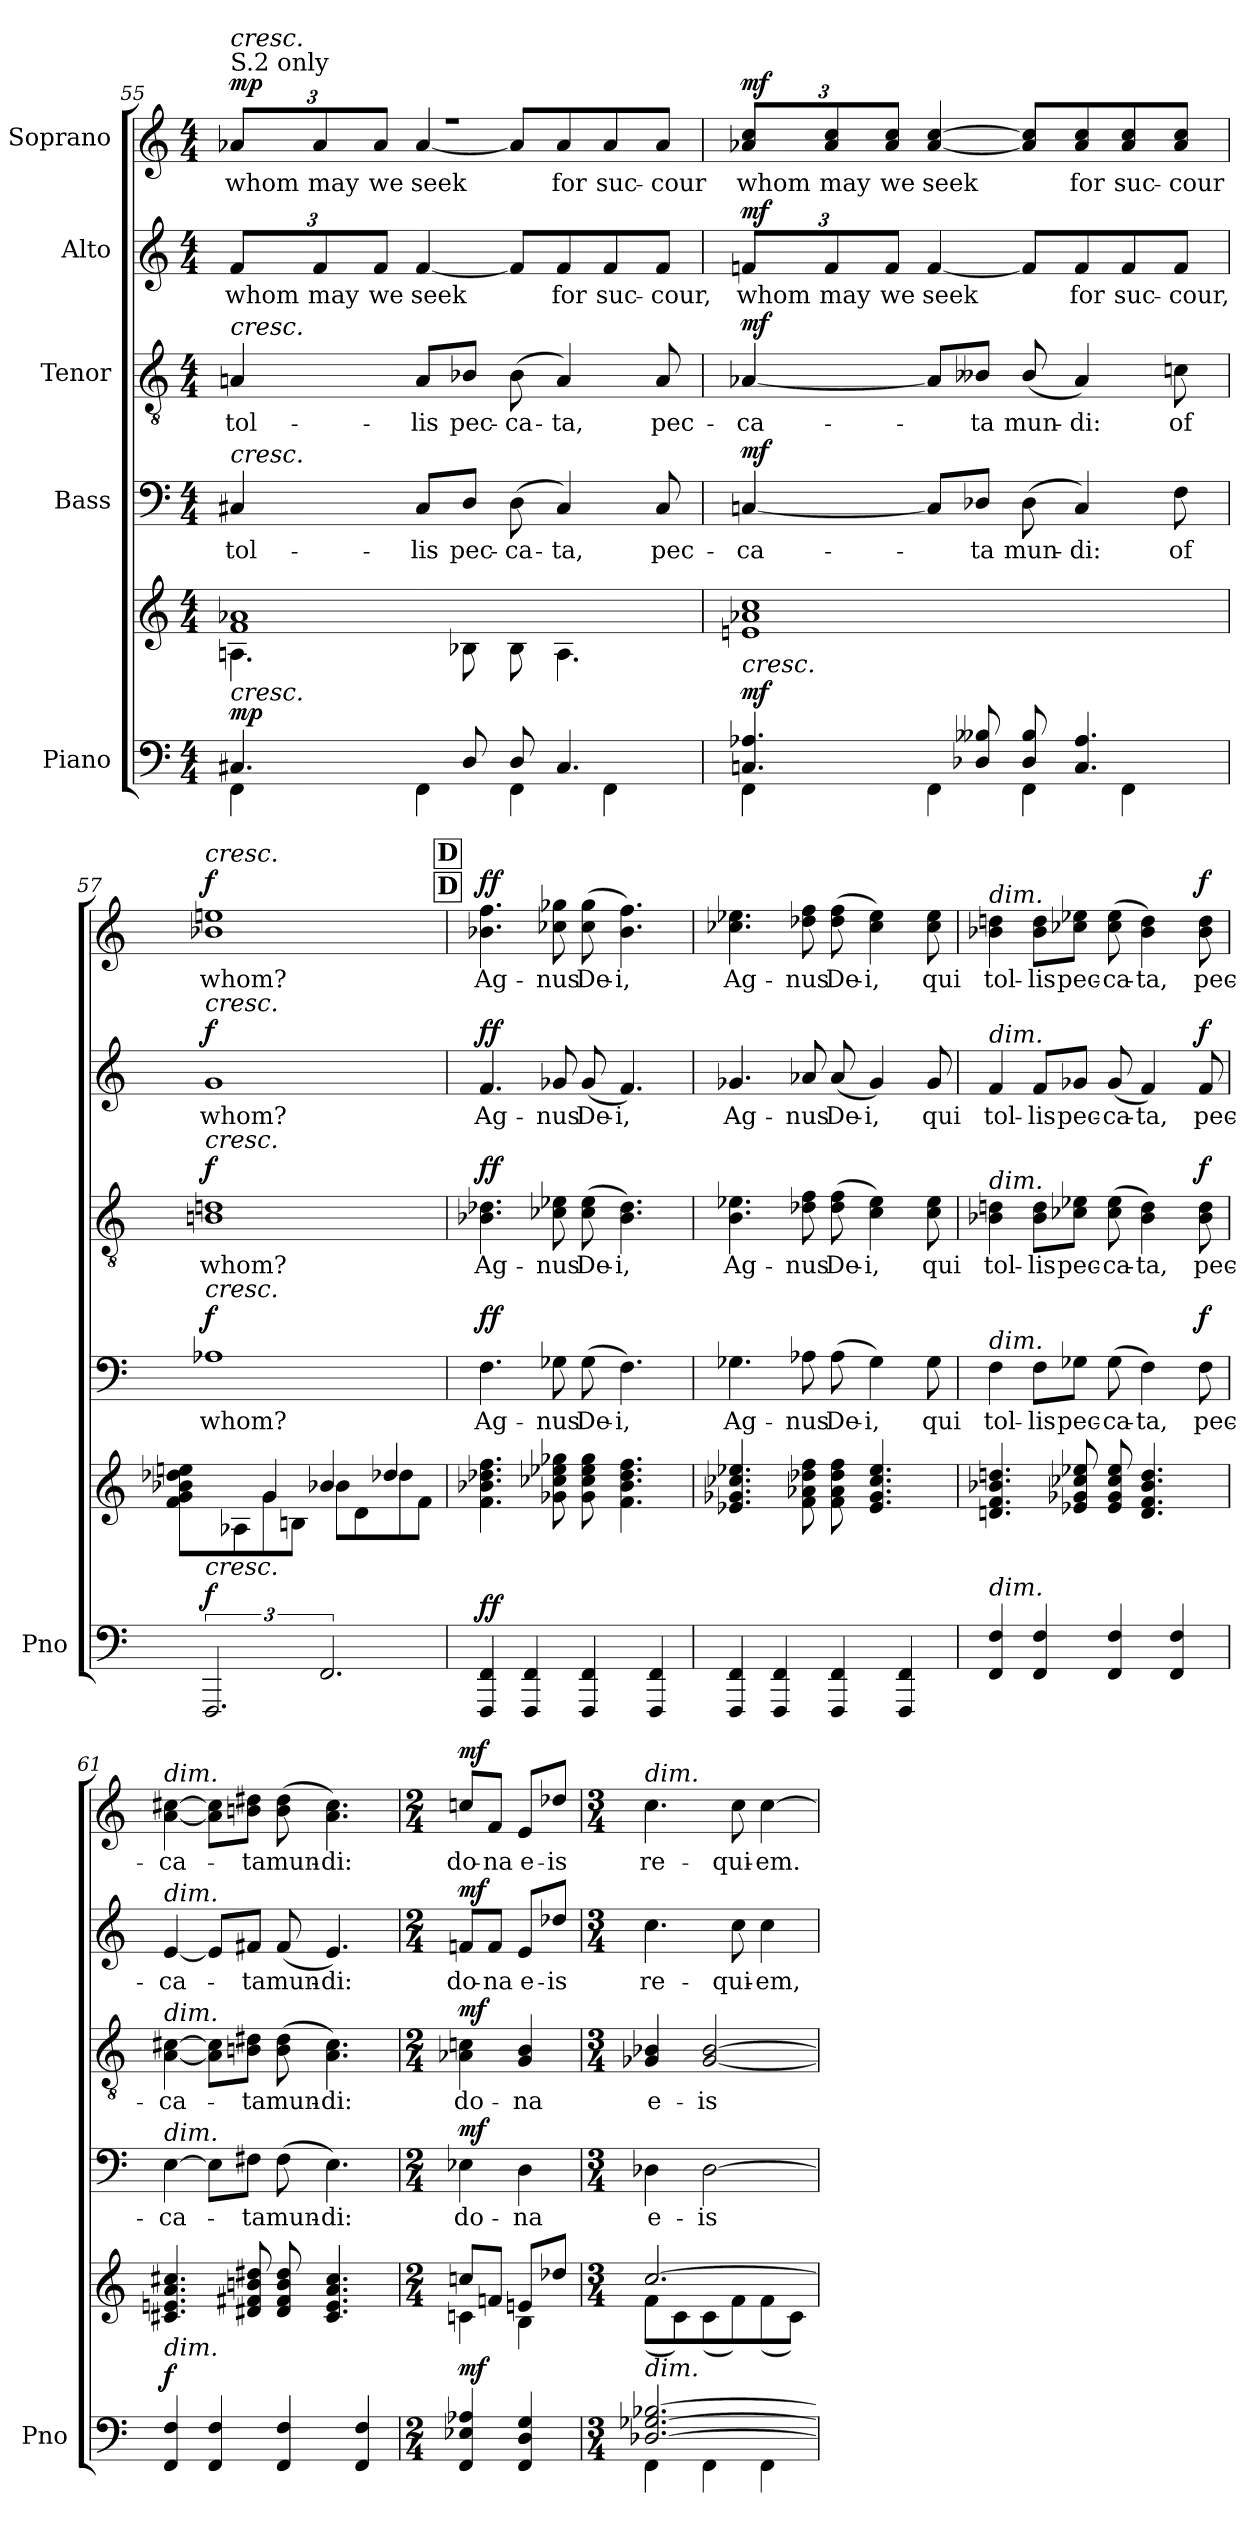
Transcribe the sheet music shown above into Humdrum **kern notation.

**kern	**kern	**dynam	**kern	**text	**dynam	**kern	**text	**dynam	**kern	**text	**dynam	**kern	**text	**dynam
*part5	*part5	*part5	*part4	*part4	*part4	*part3	*part3	*part3	*part2	*part2	*part2	*part1	*part1	*part1
*staff6	*staff5	*staff5/6	*staff4	*staff4	*staff4	*staff3	*staff3	*staff3	*staff2	*staff2	*staff2	*staff1	*staff1	*staff1
*I"Piano	*	*	*I"Bass	*	*	*I"Tenor	*	*	*I"Alto	*	*	*I"Soprano	*	*
*I'Pno	*	*	*	*	*	*	*	*	*	*	*	*	*	*
*clefF4	*clefG2	*	*clefF4	*	*	*clefGv2	*	*	*clefG2	*	*	*clefG2	*	*
*k[]	*k[]	*	*k[]	*	*	*k[]	*	*	*k[]	*	*	*k[]	*	*
*M4/4	*M4/4	*	*M4/4	*	*	*M4/4	*	*	*M4/4	*	*	*M4/4	*	*
=55	=55	=55	=55	=55	=55	=55	=55	=55	=55	=55	=55	=55	=55	=55
*^	*^	*	*	*	*	*	*	*	*	*	*	*	*	*
!	!	!	!	!	!	!LO:LY:b	!	!	!LO:LY:b	!	!	!	!	!	!	!
*	*	*	*	*	*	*	*	*	*	*	*Xbrackettup	*	*	*	*	*
!	!	!	!	!	!	!	!	!	!	!	!	!LO:LY:b	!	!	!	!
*	*	*	*	*	*	*	*	*	*	*	*	*	*	*^	*	*
*	*	*	*	*	*	*	*	*	*	*	*	*	*	*	*Xbrackettup	*	*
!	!	!	!	!	!	!	!	!	!	!	!	!	!	!LO:TX:a:t=S.2 only	!	!	!
!	!	!	!	!	!	!	!	!	!	!	!	!	!	!LO:TX:a:i:t=cresc.	!	!	!
!	!	!	!	!	!	!	!	!LO:TX:a:i:t=cresc.	!	!	!	!	!	!	!	!	!
!	!	!	!	!	!LO:TX:a:i:t=cresc.	!	!	!	!	!	!	!	!	!	!	!	!
!LO:TX:a:i:t=cresc.	!	!	!	!	!	!	!	!	!	!	!	!	!	!	!	!	!
!	!	!	!	!LO:DY:a=2	!	!	!	!	!	!	!	!	!	!	!	!LO:LY:b	!LO:DY:a
4.C#X/	4FF\	1f 1a-X	4.An\	mp	4C#X/	tol-	.	4Ani/	tol-	.	12f/L	whom	.	1r	12a-X/L	whom	mp
!	!	!	!	!	!	!	!	!	!	!	!	!LO:LY:b	!	!	!	!LO:LY:b	!
.	.	.	.	.	.	.	.	.	.	.	12f/	may	.	.	12a-/	may	.
!	!	!	!	!	!	!	!	!	!	!	!	!LO:LY:b	!	!	!	!LO:LY:b	!
.	.	.	.	.	.	.	.	.	.	.	12f/J	we	.	.	12a-/J	we	.
!	!	!	!	!	!	!LO:LY:b	!	!	!LO:LY:b	!	!	!LO:LY:b	!	!	!	!LO:LY:b	!
.	4FF\	.	.	.	8C#/L	-lis	.	8A/L	-lis	.	[4f/	seek	.	.	[4a-/	seek	.
!	!	!	!	!	!	!LO:LY:b	!	!	!LO:LY:b	!	!	!	!	!	!	!	!
8D/	.	.	8B-X\	.	8D/J	pec-	.	8B-X/J	pec-	.	.	.	.	.	.	.	.
!	!	!	!	!	!	!LO:LY:b	!	!	!LO:LY:b	!	!	!	!	!	!	!	!
8D/	4FF\	.	8B-\	.	(>8D\	-ca-	.	(>8B-\	-ca-	.	8f/L]	.	.	.	8a-/L]	.	.
!	!	!	!	!	!	!LO:LY:b	!	!	!LO:LY:b	!	!	!LO:LY:b	!	!	!	!LO:LY:b	!
4.C#/	.	.	4.A\	.	4C#/)	-ta,	.	4A/)	-ta,	.	8f/	for	.	.	8a-/	for	.
!	!	!	!	!	!	!	!	!	!	!	!	!LO:LY:b	!	!	!	!LO:LY:b	!
.	4FF\	.	.	.	.	.	.	.	.	.	8f/	suc-	.	.	8a-/	suc-	.
!	!	!	!	!	!	!LO:LY:b	!	!	!LO:LY:b	!	!	!LO:LY:b	!	!	!	!LO:LY:b	!
.	.	.	.	.	8C#/	pec-	.	8A/	pec-	.	8f/J	-cour,	.	.	8a-/J	-cour	.
*	*	*v	*v	*	*	*	*	*	*	*	*	*	*	*	*	*	*
=56	=56	=56	=56	=56	=56	=56	=56	=56	=56	=56	=56	=56	=56	=56	=56	=56
!	!	!	!	!	!	!	!	!	!	!	!	!	!LO:TX:a:t=+ S.1	!	!	!
!LO:TX:a:i:t=cresc.	!	!	!	!	!	!	!	!	!	!	!	!	!	!	!	!
!	!	!	!LO:DY:a=2	!	!LO:LY:b	!LO:DY:a	!	!LO:LY:b	!LO:DY:a	!	!LO:LY:b	!LO:DY:a	!	!	!LO:LY:b	!LO:DY:a
*	*	*	*	*	*	*	*	*	*	*	*	*	*v	*v	*	*
4.Cn/ 4.A-X/	4FF\	1en 1a-X 1cc	mf	[4Cn/	-ca-	mf	[4A-X/	-ca-	mf	12fni/L	whom	mf	12a-X/ 12cc/L	whom	mf
!	!	!	!	!	!	!	!	!	!	!	!LO:LY:b	!	!	!LO:LY:b	!
.	.	.	.	.	.	.	.	.	.	12f/	may	.	12a-/ 12cc/	may	.
!	!	!	!	!	!	!	!	!	!	!	!LO:LY:b	!	!	!LO:LY:b	!
.	.	.	.	.	.	.	.	.	.	12f/J	we	.	12a-/ 12cc/J	we	.
!	!	!	!	!	!	!	!	!	!	!	!LO:LY:b	!	!	!LO:LY:b	!
.	4FF\	.	.	8C/L]	.	.	8A-/L]	.	.	[4f/	seek	.	[4a-/ [4cc/	seek	.
!	!	!	!	!	!LO:LY:b	!	!	!LO:LY:b	!	!	!	!	!	!	!
8D-X/ 8B--X/	.	.	.	8D-X/J	-ta	.	8B--X/J	-ta	.	.	.	.	.	.	.
!	!	!	!	!	!LO:LY:b	!	!	!LO:LY:b	!	!	!	!	!	!	!
8D-/ 8B--/	4FF\	.	.	(>8D-\	mun-	.	(<8B--/	mun-	.	8f/L]	.	.	8a-/] 8cc/]L	.	.
!	!	!	!	!	!LO:LY:b	!	!	!LO:LY:b	!	!	!LO:LY:b	!	!	!LO:LY:b	!
4.C/ 4.A-/	.	.	.	4C/)	-di:	.	4A-/)	-di:	.	8f/	for	.	8a-/ 8cc/	for	.
!	!	!	!	!	!	!	!	!	!	!	!LO:LY:b	!	!	!LO:LY:b	!
.	4FF\	.	.	.	.	.	.	.	.	8f/	suc-	.	8a-/ 8cc/	suc-	.
!	!	!	!	!	!LO:LY:b	!	!	!LO:LY:b	!	!	!LO:LY:b	!	!	!LO:LY:b	!
.	.	.	.	8F\	of	.	8cn\	of	.	8f/J	-cour,	.	8a-/ 8cc/J	-cour	.
*v	*v	*	*	*	*	*	*	*	*	*	*	*	*	*	*
!!LO:LB:g=z
=57	=57	=57	=57	=57	=57	=57	=57	=57	=57	=57	=57	=57	=57	=57
*	*^	*	*	*	*	*	*	*	*	*	*	*	*	*
!	!	!	!	!	!	!	!	!	!	!	!	!	!LO:TX:a:i:t=cresc.	!	!
!	!	!	!	!	!	!	!	!	!	!LO:TX:a:i:t=cresc.	!	!	!	!	!
!	!	!	!	!	!	!	!LO:TX:a:i:t=cresc.	!	!	!	!	!	!	!	!
!	!	!	!	!LO:TX:a:i:t=cresc.	!	!	!	!	!	!	!	!	!	!	!
!	!LO:TX:b:i:t=cresc.	!	!	!	!	!	!	!	!	!	!	!	!	!	!
!	!	!	!LO:DY:a=2	!	!LO:LY:b	!LO:DY:a	!	!LO:LY:b	!LO:DY:a	!	!LO:LY:b	!LO:DY:a	!	!LO:LY:b	!LO:DY:a
3.FFF	4f/yy 4g/yy 4b-X/yy 4dd-X/yy 4ee/yy	8f\ 8g\ 8b-\ 8dd-\ 8een\L	f	1A-X	whom?	f	1Bn 1dn	whom?	f	1g	whom?	f	1b-X 1eeni	whom?	f
.	.	8A-X\	.	.	.	.	.	.	.	.	.	.	.	.	.
.	4g/	8g\	.	.	.	.	.	.	.	.	.	.	.	.	.
.	.	8Bn\J	.	.	.	.	.	.	.	.	.	.	.	.	.
3.FF	4b-X/	8b-\L	.	.	.	.	.	.	.	.	.	.	.	.	.
.	.	8d\	.	.	.	.	.	.	.	.	.	.	.	.	.
.	4dd-X/	8dd-\	.	.	.	.	.	.	.	.	.	.	.	.	.
.	.	8f\J	.	.	.	.	.	.	.	.	.	.	.	.	.
!!LO:REH:place=s1:b:B:fs=14:t=D
!!LO:REH:place=s1:a:B:fs=14:t=D
=58	=58	=58	=58	=58	=58	=58	=58	=58	=58	=58	=58	=58	=58	=58	=58
!	!	!	!LO:DY:a=2	!	!LO:LY:b	!LO:DY:a	!	!LO:LY:b	!LO:DY:a	!	!LO:LY:b	!LO:DY:a	!	!LO:LY:b	!LO:DY:a
*	*v	*v	*	*	*	*	*	*	*	*	*	*	*	*	*
4FFF/ 4FF/	4.f\ 4.b-X\ 4.dd-X\ 4.ff\	ff	4.F\	Ag-	ff	4.B-X\ 4.d-X\	Ag-	ff	4.f/	Ag-	ff	4.b-X\ 4.ff\	Ag-	ff
4FFF/ 4FF/	.	.	.	.	.	.	.	.	.	.	.	.	.	.
!	!	!	!	!LO:LY:b	!	!	!LO:LY:b	!	!	!LO:LY:b	!	!	!LO:LY:b	!
.	8g-X\ 8cc-X\ 8ee-X\ 8gg-X\	.	8G-X\	-nus	.	8c-X\ 8e-X\	-nus	.	8g-X/	-nus	.	8cc-X\ 8gg-X\	-nus	.
!	!	!	!	!LO:LY:b	!	!	!LO:LY:b	!	!	!LO:LY:b	!	!	!LO:LY:b	!
4FFF/ 4FF/	8g-\ 8cc-\ 8ee-\ 8gg-\	.	(>8G-\	De-	.	(>8c-\ 8e-\	De-	.	(<8g-/	De-	.	(>8cc-\ 8gg-\	De-	.
!	!	!	!	!LO:LY:b	!	!	!LO:LY:b	!	!	!LO:LY:b	!	!	!LO:LY:b	!
.	4.f\ 4.b-\ 4.dd-\ 4.ff\	.	4.F\)	-i,	.	4.B-\ 4.d-\)	-i,	.	4.f/)	-i,	.	4.b-\ 4.ff\)	-i,	.
4FFF/ 4FF/	.	.	.	.	.	.	.	.	.	.	.	.	.	.
=59	=59	=59	=59	=59	=59	=59	=59	=59	=59	=59	=59	=59	=59	=59
!	!	!	!	!LO:LY:b	!	!	!LO:LY:b	!	!	!LO:LY:b	!	!	!LO:LY:b	!
4FFF/ 4FF/	4.e-X/ 4.g-X/ 4.cc-X/ 4.ee-X/	.	4.G-X\	Ag-	.	4.B\ 4.e-X\	Ag-	.	4.g-X/	Ag-	.	4.cc-X\ 4.ee-X\	Ag-	.
4FFF/ 4FF/	.	.	.	.	.	.	.	.	.	.	.	.	.	.
!	!	!	!	!LO:LY:b	!	!	!LO:LY:b	!	!	!LO:LY:b	!	!	!LO:LY:b	!
.	8f\ 8a-X\ 8dd-X\ 8ff\	.	8A-X\	-nus	.	8d-X\ 8f\	-nus	.	8a-X/	-nus	.	8dd-X\ 8ff\	-nus	.
!	!	!	!	!LO:LY:b	!	!	!LO:LY:b	!	!	!LO:LY:b	!	!	!LO:LY:b	!
4FFF/ 4FF/	8f\ 8a-\ 8dd-\ 8ff\	.	(>8A-\	De-	.	(>8d-\ 8f\	De-	.	(<8a-/	De-	.	(>8dd-\ 8ff\	De-	.
!	!	!	!	!LO:LY:b	!	!	!LO:LY:b	!	!	!LO:LY:b	!	!	!LO:LY:b	!
.	4.e-/ 4.g-/ 4.cc-/ 4.ee-/	.	4G-\)	-i,	.	4c\ 4e-\)	-i,	.	4g-/)	-i,	.	4cc-\ 4ee-\)	-i,	.
4FFF/ 4FF/	.	.	.	.	.	.	.	.	.	.	.	.	.	.
!	!	!	!	!LO:LY:b	!	!	!LO:LY:b	!	!	!LO:LY:b	!	!	!LO:LY:b	!
.	.	.	8G-\	qui	.	8c\ 8e-\	qui	.	8g-/	qui	.	8cc-\ 8ee-\	qui	.
!!LO:PB:g=z
=60	=60	=60	=60	=60	=60	=60	=60	=60	=60	=60	=60	=60	=60	=60
!	!	!	!	!	!	!	!	!	!	!	!	!LO:TX:a:i:t=dim.	!	!
!	!	!	!	!	!	!	!	!	!LO:TX:a:i:t=dim.	!	!	!	!	!
!	!	!	!	!	!	!LO:TX:a:i:t=dim.	!	!	!	!	!	!	!	!
!	!	!	!LO:TX:a:i:t=dim.	!	!	!	!	!	!	!	!	!	!	!
!LO:TX:a:i:t=dim.	!	!	!	!	!	!	!	!	!	!	!	!	!	!
!	!	!	!	!LO:LY:b	!	!	!LO:LY:b	!	!	!LO:LY:b	!	!	!LO:LY:b	!
4FF/ 4F/	4.dn/ 4.f/ 4.b-X/ 4.ddn/	.	4F\	tol-	.	4B-X\ 4dn\	tol-	.	4f/	tol-	.	4b-X\ 4ddn\	tol-	.
!	!	!	!	!LO:LY:b	!	!	!LO:LY:b	!	!	!LO:LY:b	!	!	!LO:LY:b	!
4FF/ 4F/	.	.	8F\L	-lis	.	8B-\ 8d\L	-lis	.	8f/L	-lis	.	8b-\ 8dd\L	-lis	.
!	!	!	!	!LO:LY:b	!	!	!LO:LY:b	!	!	!LO:LY:b	!	!	!LO:LY:b	!
.	8e-X/ 8g-X/ 8cc-X/ 8ee-X/	.	8G-X\J	pec-	.	8c-X\ 8e-X\J	pec-	.	8g-X/J	pec-	.	8cc-X\ 8ee-X\J	pec-	.
!	!	!	!	!LO:LY:b	!	!	!LO:LY:b	!	!	!LO:LY:b	!	!	!LO:LY:b	!
4FF/ 4F/	8e-/ 8g-/ 8cc-/ 8ee-/	.	(>8G-\	-ca-	.	(>8c-\ 8e-\	-ca-	.	(<8g-/	-ca-	.	(>8cc-\ 8ee-\	-ca-	.
!	!	!	!	!LO:LY:b	!	!	!LO:LY:b	!	!	!LO:LY:b	!	!	!LO:LY:b	!
.	4.d/ 4.f/ 4.b-/ 4.dd/	.	4F\)	-ta,	.	4B-\ 4d\)	-ta,	.	4f/)	-ta,	.	4b-\ 4dd\)	-ta,	.
4FF/ 4F/	.	.	.	.	.	.	.	.	.	.	.	.	.	.
!	!	!	!	!LO:LY:b	!LO:DY:a	!	!LO:LY:b	!LO:DY:a	!	!LO:LY:b	!LO:DY:a	!	!LO:LY:b	!LO:DY:a
.	.	.	8F\	pec-	f	8B-\ 8d\	pec-	f	8f/	pec-	f	8b-\ 8dd\	pec-	f
=61	=61	=61	=61	=61	=61	=61	=61	=61	=61	=61	=61	=61	=61	=61
!	!	!	!	!	!	!	!	!	!	!	!	!LO:TX:a:i:t=dim.	!	!
!	!	!	!	!	!	!	!	!	!LO:TX:a:i:t=dim.	!	!	!	!	!
!	!	!	!	!	!	!LO:TX:a:i:t=dim.	!	!	!	!	!	!	!	!
!	!	!	!LO:TX:a:i:t=dim.	!	!	!	!	!	!	!	!	!	!	!
!LO:TX:a:i:t=dim.	!	!	!	!	!	!	!	!	!	!	!	!	!	!
!	!	!LO:DY:a=2	!	!LO:LY:b	!	!	!LO:LY:b	!	!	!LO:LY:b	!	!	!LO:LY:b	!
4FF/ 4F/	4.c#X/ 4.en/ 4.a/ 4.cc#X/	f	[4E\	-ca-	.	[4A\ [4c#X\	-ca-	.	[4e/	-ca-	.	[4a\ [4cc#X\	-ca-	.
4FF/ 4F/	.	.	8E\L]	.	.	8A\] 8c#\]L	.	.	8e/L]	.	.	8a\] 8cc#\]L	.	.
!	!	!	!	!LO:LY:b	!	!	!LO:LY:b	!	!	!LO:LY:b	!	!	!LO:LY:b	!
.	8d#X/ 8f#X/ 8bn/ 8dd#X/	.	8F#X\J	-ta	.	8Bn\ 8d#X\J	-ta	.	8f#X/J	-ta	.	8bn\ 8dd#X\J	-ta	.
!	!	!	!	!LO:LY:b	!	!	!LO:LY:b	!	!	!LO:LY:b	!	!	!LO:LY:b	!
4FF/ 4F/	8d#/ 8f#/ 8b/ 8dd#/	.	(>8F#\	mun-	.	(>8B\ 8d#\	mun-	.	(<8f#/	mun-	.	(>8b\ 8dd#\	mun-	.
!	!	!	!	!LO:LY:b	!	!	!LO:LY:b	!	!	!LO:LY:b	!	!	!LO:LY:b	!
.	4.c#/ 4.e/ 4.a/ 4.cc#/	.	4.E\)	-di:	.	4.A\ 4.c#\)	-di:	.	4.e/)	-di:	.	4.a\ 4.cc#\)	-di:	.
4FF/ 4F/	.	.	.	.	.	.	.	.	.	.	.	.	.	.
=62	=62	=62	=62	=62	=62	=62	=62	=62	=62	=62	=62	=62	=62	=62
*M2/4	*M2/4	*	*M2/4	*	*	*M2/4	*	*	*M2/4	*	*	*M2/4	*	*
*	*^	*	*	*	*	*	*	*	*	*	*	*	*	*
!	!	!	!LO:DY:a=2	!	!LO:LY:b	!LO:DY:a	!	!LO:LY:b	!LO:DY:a	!	!LO:LY:b	!LO:DY:a	!	!LO:LY:b	!LO:DY:a
4FF/ 4E-X/ 4A-X/	8ccn/L	4cn\	mf	4E-X\	do-	mf	4A-X\ 4cn\	do-	mf	8fn/L	do-	mf	8ccn/L	do-	mf
!	!	!	!	!	!	!	!	!	!	!	!LO:LY:b	!	!	!LO:LY:b	!
.	8fn/J	.	.	.	.	.	.	.	.	8f/J	-na	.	8f/J	-na	.
!	!	!	!	!	!LO:LY:b	!	!	!LO:LY:b	!	!	!LO:LY:b	!	!	!LO:LY:b	!
4FF/ 4D/ 4G/	8eni/L	4B\	.	4D\	-na	.	4G/ 4B/	-na	.	8e/L	e-	.	8e/L	e-	.
!	!	!	!	!	!	!	!	!	!	!	!LO:LY:b	!	!	!LO:LY:b	!
.	8dd-X/J	.	.	.	.	.	.	.	.	8dd-X/J	-is	.	8dd-X/J	-is	.
=63	=63	=63	=63	=63	=63	=63	=63	=63	=63	=63	=63	=63	=63	=63	=63
*M3/4	*M3/4	*	*	*M3/4	*	*	*M3/4	*	*	*M3/4	*	*	*M3/4	*	*
*^	*	*	*	*	*	*	*	*	*	*	*	*	*	*	*
!	!	!	!	!	!	!	!	!	!	!	!	!	!	!LO:TX:a:i:t=dim.	!	!
!LO:TX:a:i:t=dim.	!	!	!	!	!	!	!	!	!	!	!	!	!	!	!	!
!	!	!	!	!	!	!LO:LY:b	!	!	!LO:LY:b	!	!	!LO:LY:b	!	!	!LO:LY:b	!
[2.D-X/ [2.G-X/ [2.B-X/	4FF\	[2.cc/	(<8f\L	.	4D-X\	e-	.	4G-X/ 4B-X/	e-	.	4.cc\	re-	.	4.cc\	re-	.
.	.	.	8c\)	.	.	.	.	.	.	.	.	.	.	.	.	.
!	!	!	!	!	!	!LO:LY:b	!	!	!LO:LY:b	!	!	!	!	!	!	!
.	4FF\	.	(<8c\	.	[2D-\	-is	.	[2G-/ [2B-/	-is	.	.	.	.	.	.	.
!	!	!	!	!	!	!	!	!	!	!	!	!LO:LY:b	!	!	!LO:LY:b	!
.	.	.	8f\)	.	.	.	.	.	.	.	8cc\	-qui-	.	8cc\	-qui-	.
!	!	!	!	!	!	!	!	!	!	!	!	!LO:LY:b	!	!	!LO:LY:b	!
.	4FF\	.	(<8f\	.	.	.	.	.	.	.	4cc\	em,	.	[4cc\	-em.	.
.	.	.	8c\J)	.	.	.	.	.	.	.	.	.	.	.	.	.
*v	*v	*	*	*	*	*	*	*	*	*	*	*	*	*	*	*
*	*v	*v	*	*	*	*	*	*	*	*	*	*	*	*	*
=	=	=	=	=	=	=	=	=	=	=	=	=	=	=
*-	*-	*-	*-	*-	*-	*-	*-	*-	*-	*-	*-	*-	*-	*-
